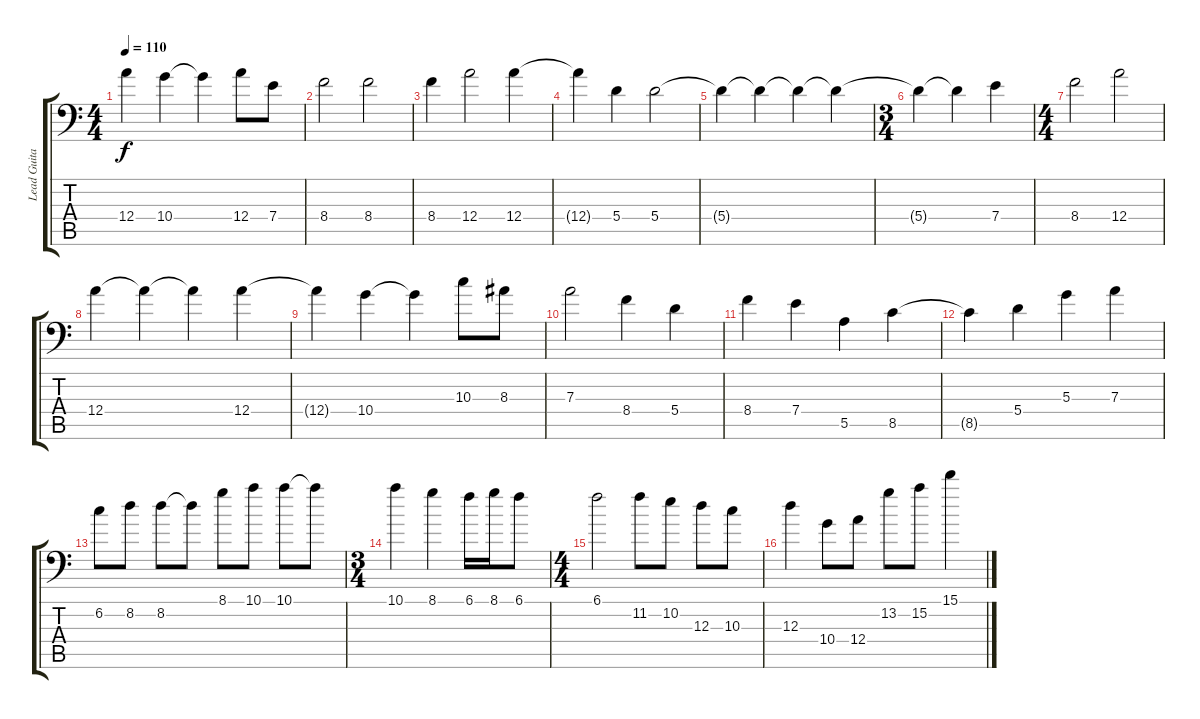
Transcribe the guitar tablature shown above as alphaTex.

\track ("Lead Guitar" "Lead Guita") {instrument distortionguitar}
\staff {score tabs}
\tuning (B3 Gb3 D3 A2 E2 A1) {hide}
\ts (4 4)
\tempo 110
\clef f4
\ks c
12.4{t}.4{dy f} 10.4.4 10.4{t}.4 12.4.8 7.4.8 |
8.4.2 8.4.2 |
8.4.4 12.4.2 12.4.4 |
12.4{t}.4 5.4.4 5.4.2 |
5.4{t}.4 5.4{t}.4 5.4{t}.4 5.4{t}.4 |
\ts (3 4)
5.4{t}.4 5.4{t}.4 7.4.4 |
\ts (4 4)
8.4.2 12.4.2 |
12.4.4 12.4{t}.4 12.4{t}.4 12.4.4 |
12.4{t}.4 10.4.4 10.4{t}.4 10.3.8 8.3.8 |
7.3.2 8.4.4 5.4.4 |
8.4.4 7.4.4 5.5.4 8.5.4 |
8.5{t}.4 5.4.4 5.3.4 7.3.4 |
6.2.8 8.2.8 8.2.8 8.2{t}.8 8.1.8 10.1.8 10.1.8 10.1{t}.8 |
\ts (3 4)
10.1.4 8.1.4 6.1.16 8.1.16 6.1.8 |
\ts (4 4)
6.1.2 11.2.8 10.2.8 12.3.8 10.3.8 |
12.3.4 10.4.8 12.4.8 13.2.8 15.2.8 15.1.4
